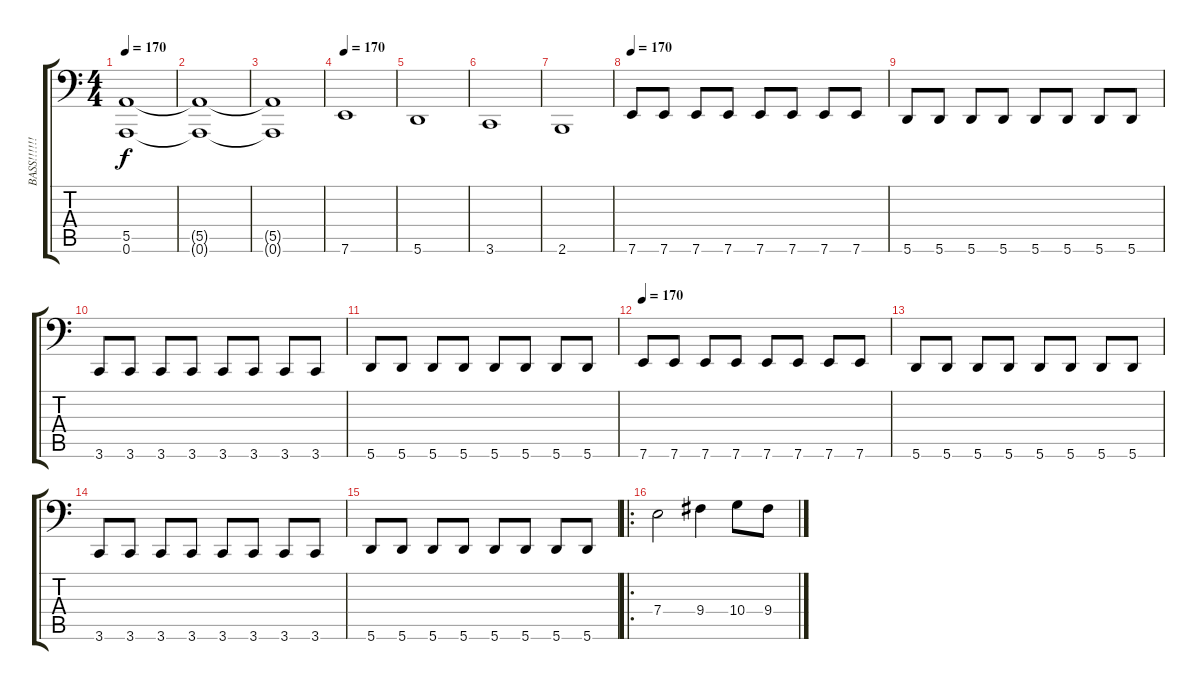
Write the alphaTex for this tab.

\track ("BASS!!!!!!!!!!!!!!!!!!" "BASS!!!!!!") {instrument electricbasspick}
\staff {score tabs}
\tuning (E4 B3 D2 A1 E1 A0) {hide}
\ts (4 4)
\tempo 170
\clef f4
\ks c
(5.5{t} 0.6{t}).1{dy f} |
(5.5{t} 0.6{t}).1 |
(5.5{t} 0.6{t}).1 |
\tempo 170
7.6.1 |
5.6.1 |
3.6.1 |
2.6.1 |
\tempo 165
\tempo 170
7.6.8 7.6.8 7.6.8 7.6.8 7.6.8 7.6.8 7.6.8 7.6.8 |
5.6.8 5.6.8 5.6.8 5.6.8 5.6.8 5.6.8 5.6.8 5.6.8 |
3.6.8 3.6.8 3.6.8 3.6.8 3.6.8 3.6.8 3.6.8 3.6.8 |
5.6.8 5.6.8 5.6.8 5.6.8 5.6.8 5.6.8 5.6.8 5.6.8 |
\tempo 170
7.6.8 7.6.8 7.6.8 7.6.8 7.6.8 7.6.8 7.6.8 7.6.8 |
5.6.8 5.6.8 5.6.8 5.6.8 5.6.8 5.6.8 5.6.8 5.6.8 |
3.6.8 3.6.8 3.6.8 3.6.8 3.6.8 3.6.8 3.6.8 3.6.8 |
5.6.8 5.6.8 5.6.8 5.6.8 5.6.8 5.6.8 5.6.8 5.6.8 |
\ro
7.4.2 9.4.4 10.4.8 9.4.8
